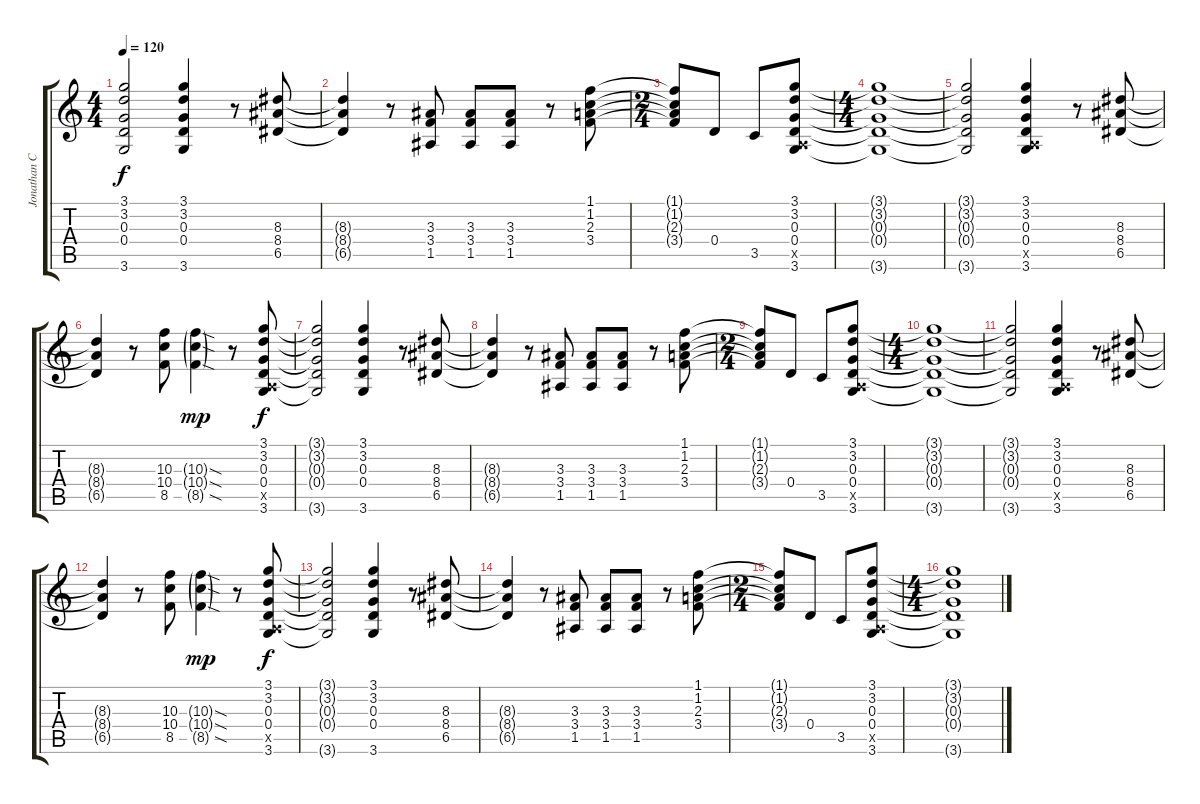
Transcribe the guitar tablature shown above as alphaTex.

\track ("Jonathan Cain" "Jonathan C") {instrument overdrivenguitar}
\staff {score tabs}
\tuning (E4 B3 G3 D3 A2 E2) {hide}
\ts (4 4)
\tempo 120
\clef g2
\ks c
(3.1{t} 3.2{t} 0.3{t} 0.4{t} 3.6{t}).2{dy f} (3.1 3.2 0.3 0.4 3.6).4 r.8 (8.3 8.4 6.5).8 |
(8.3{t} 8.4{t} 6.5{t}).4 r.8 (3.3 3.4 1.5).8 (3.3 3.4 1.5).8 (3.3 3.4 1.5).8 r.8 (1.1 1.2 2.3 3.4).8 |
\ts (2 4)
(1.1{t} 1.2{t} 2.3{t} 3.4{t}).8 0.4.8 3.5.8 (3.1 3.2 0.3 0.4 0.5{x} 3.6).8 |
\ts (4 4)
(3.1{t} 3.2{t} 0.3{t} 0.4{t} 3.6{t}).1 |
(3.1{t} 3.2{t} 0.3{t} 0.4{t} 3.6{t}).2 (3.1 3.2 0.3 0.4 0.5{x} 3.6).4 r.8 (8.3 8.4 6.5).8 |
(8.3{t} 8.4{t} 6.5{t}).4 r.8 (10.3 10.4 8.5).8 (10.3{sod g} 10.4{sod g} 8.5{sod g}).4{dy mp} r.8 (3.1 3.2 0.3 0.4 0.5{x} 3.6).8{dy f} |
(3.1{t} 3.2{t} 0.3{t} 0.4{t} 3.6{t}).2 (3.1 3.2 0.3 0.4 3.6).4 r.8 (8.3 8.4 6.5).8 |
(8.3{t} 8.4{t} 6.5{t}).4 r.8 (3.3 3.4 1.5).8 (3.3 3.4 1.5).8 (3.3 3.4 1.5).8 r.8 (1.1 1.2 2.3 3.4).8 |
\ts (2 4)
(1.1{t} 1.2{t} 2.3{t} 3.4{t}).8 0.4.8 3.5.8 (3.1 3.2 0.3 0.4 0.5{x} 3.6).8 |
\ts (4 4)
(3.1{t} 3.2{t} 0.3{t} 0.4{t} 3.6{t}).1 |
(3.1{t} 3.2{t} 0.3{t} 0.4{t} 3.6{t}).2 (3.1 3.2 0.3 0.4 0.5{x} 3.6).4 r.8 (8.3 8.4 6.5).8 |
(8.3{t} 8.4{t} 6.5{t}).4 r.8 (10.3 10.4 8.5).8 (10.3{sod g} 10.4{sod g} 8.5{sod g}).4{dy mp} r.8 (3.1 3.2 0.3 0.4 0.5{x} 3.6).8{dy f} |
(3.1{t} 3.2{t} 0.3{t} 0.4{t} 3.6{t}).2 (3.1 3.2 0.3 0.4 3.6).4 r.8 (8.3 8.4 6.5).8 |
(8.3{t} 8.4{t} 6.5{t}).4 r.8 (3.3 3.4 1.5).8 (3.3 3.4 1.5).8 (3.3 3.4 1.5).8 r.8 (1.1 1.2 2.3 3.4).8 |
\ts (2 4)
(1.1{t} 1.2{t} 2.3{t} 3.4{t}).8 0.4.8 3.5.8 (3.1 3.2 0.3 0.4 0.5{x} 3.6).8 |
\ts (4 4)
(3.1{t} 3.2{t} 0.3{t} 0.4{t} 3.6{t}).1
